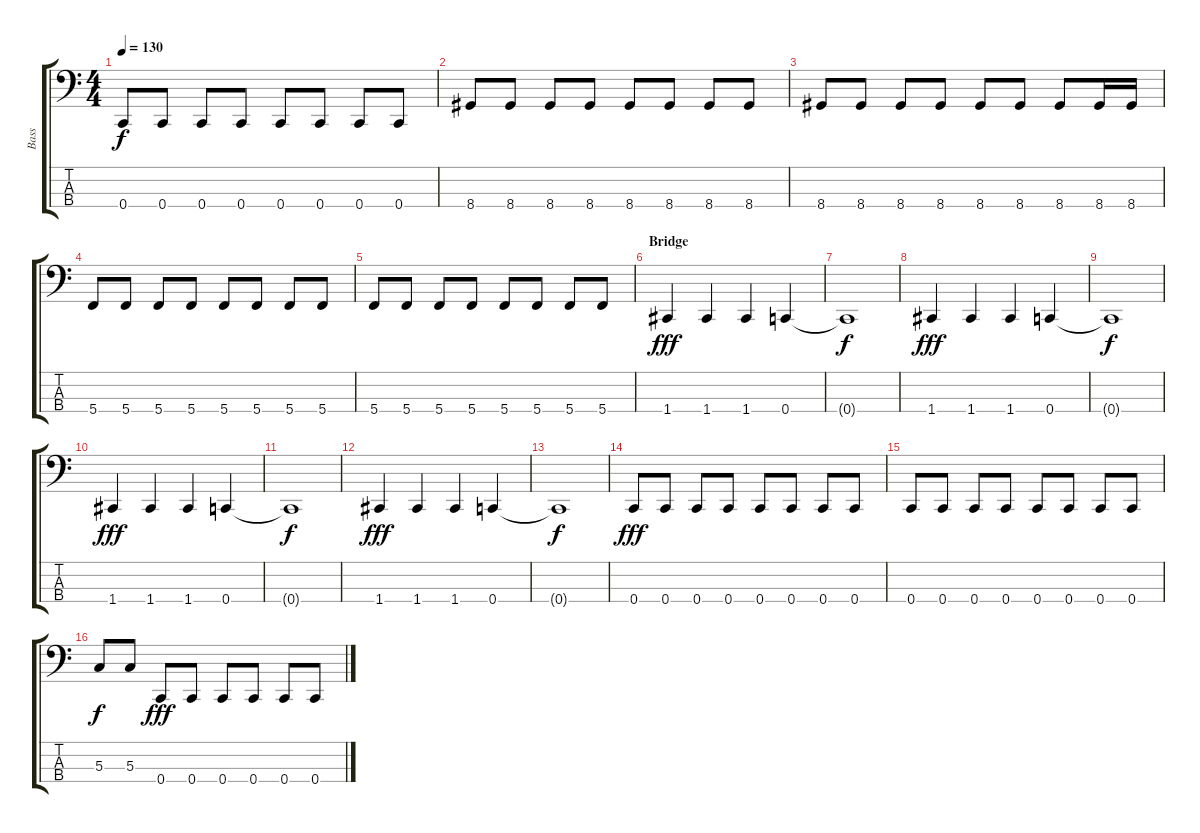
\track ("Bass" "Bass") {instrument electricbassfinger}
\staff {score tabs}
\tuning (F2 C2 G1 C1) {hide}
\ts (4 4)
\tempo 130
\clef f4
\ks c
0.4.8{dy f} 0.4.8 0.4.8 0.4.8 0.4.8 0.4.8 0.4.8 0.4.8 |
8.4.8 8.4.8 8.4.8 8.4.8 8.4.8 8.4.8 8.4.8 8.4.8 |
8.4.8 8.4.8 8.4.8 8.4.8 8.4.8 8.4.8 8.4.8 8.4.16 8.4.16 |
5.4.8 5.4.8 5.4.8 5.4.8 5.4.8 5.4.8 5.4.8 5.4.8 |
5.4.8 5.4.8 5.4.8 5.4.8 5.4.8 5.4.8 5.4.8 5.4.8 |
\section ("" "Bridge")
1.4.4{dy fff} 1.4.4 1.4.4 0.4.4 |
0.4{t}.1{dy f} |
1.4.4{dy fff} 1.4.4 1.4.4 0.4.4 |
0.4{t}.1{dy f} |
1.4.4{dy fff} 1.4.4 1.4.4 0.4.4 |
0.4{t}.1{dy f} |
1.4.4{dy fff} 1.4.4 1.4.4 0.4.4 |
0.4{t}.1{dy f} |
0.4.8{dy fff} 0.4.8 0.4.8 0.4.8 0.4.8 0.4.8 0.4.8 0.4.8 |
0.4.8 0.4.8 0.4.8 0.4.8 0.4.8 0.4.8 0.4.8 0.4.8 |
5.3.8{dy f} 5.3.8 0.4.8{dy fff} 0.4.8 0.4.8 0.4.8 0.4.8 0.4.8
